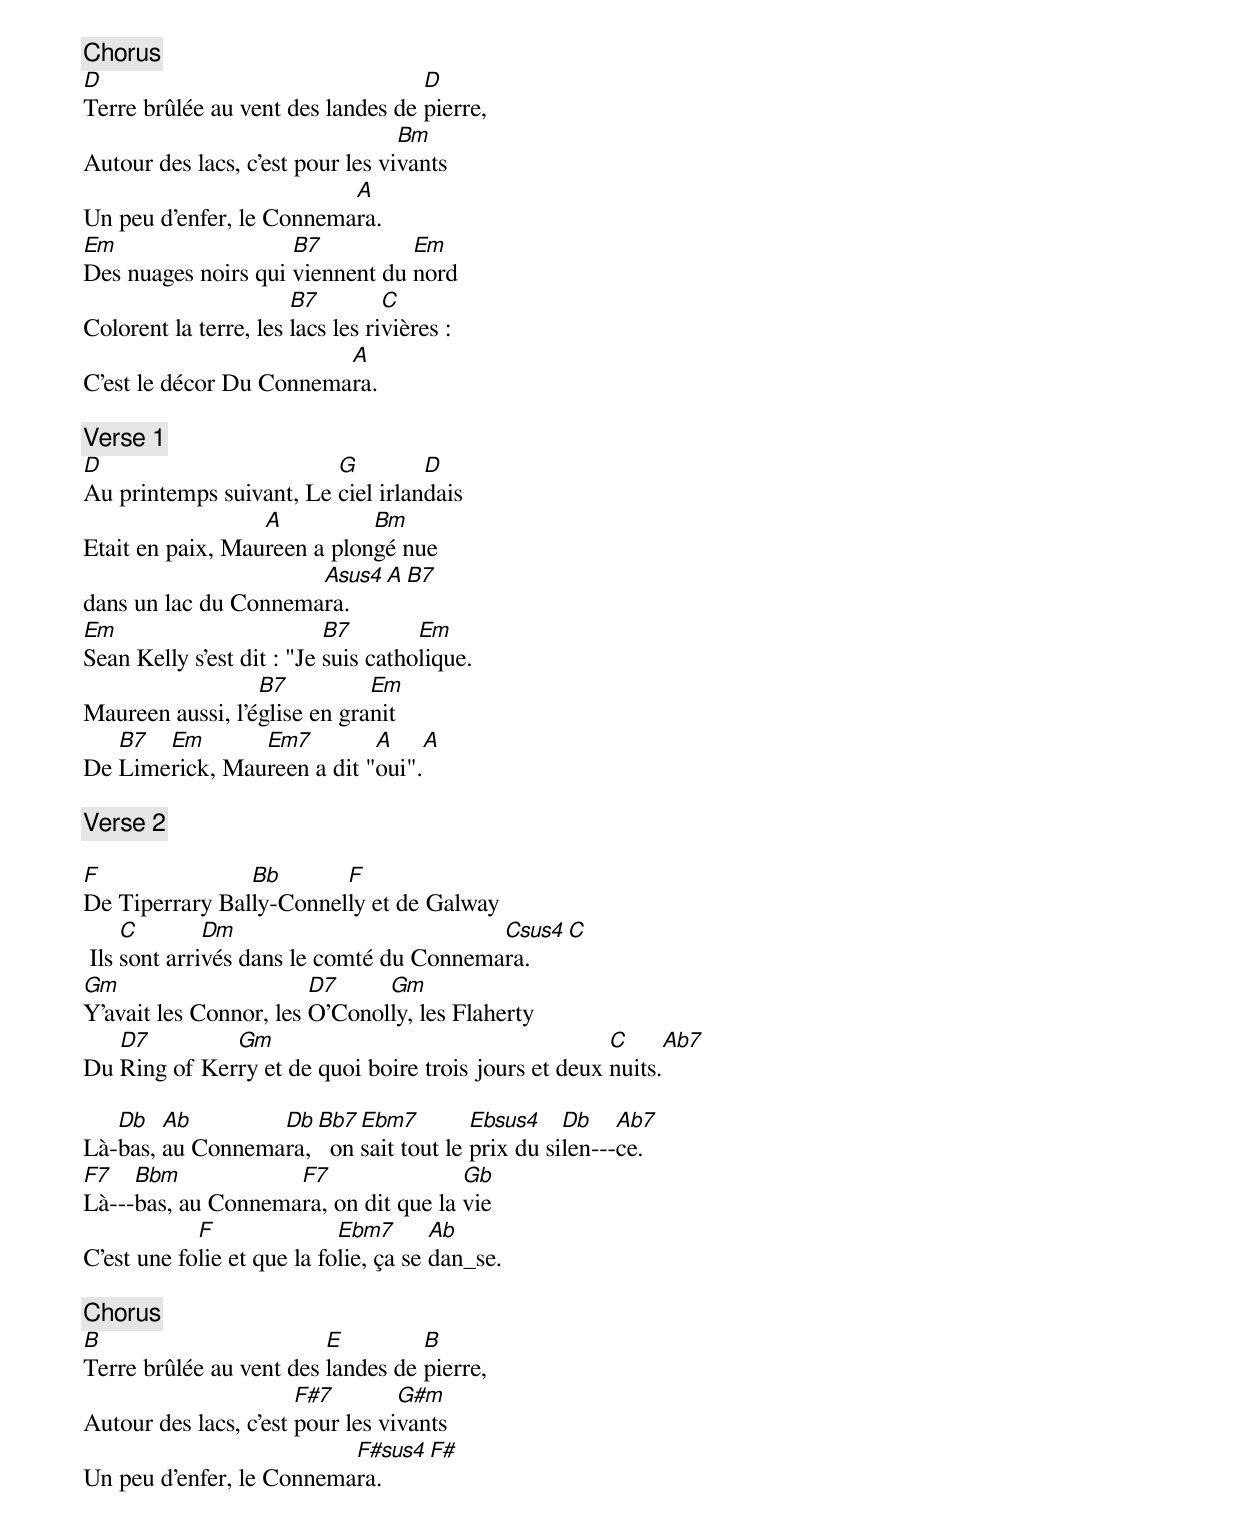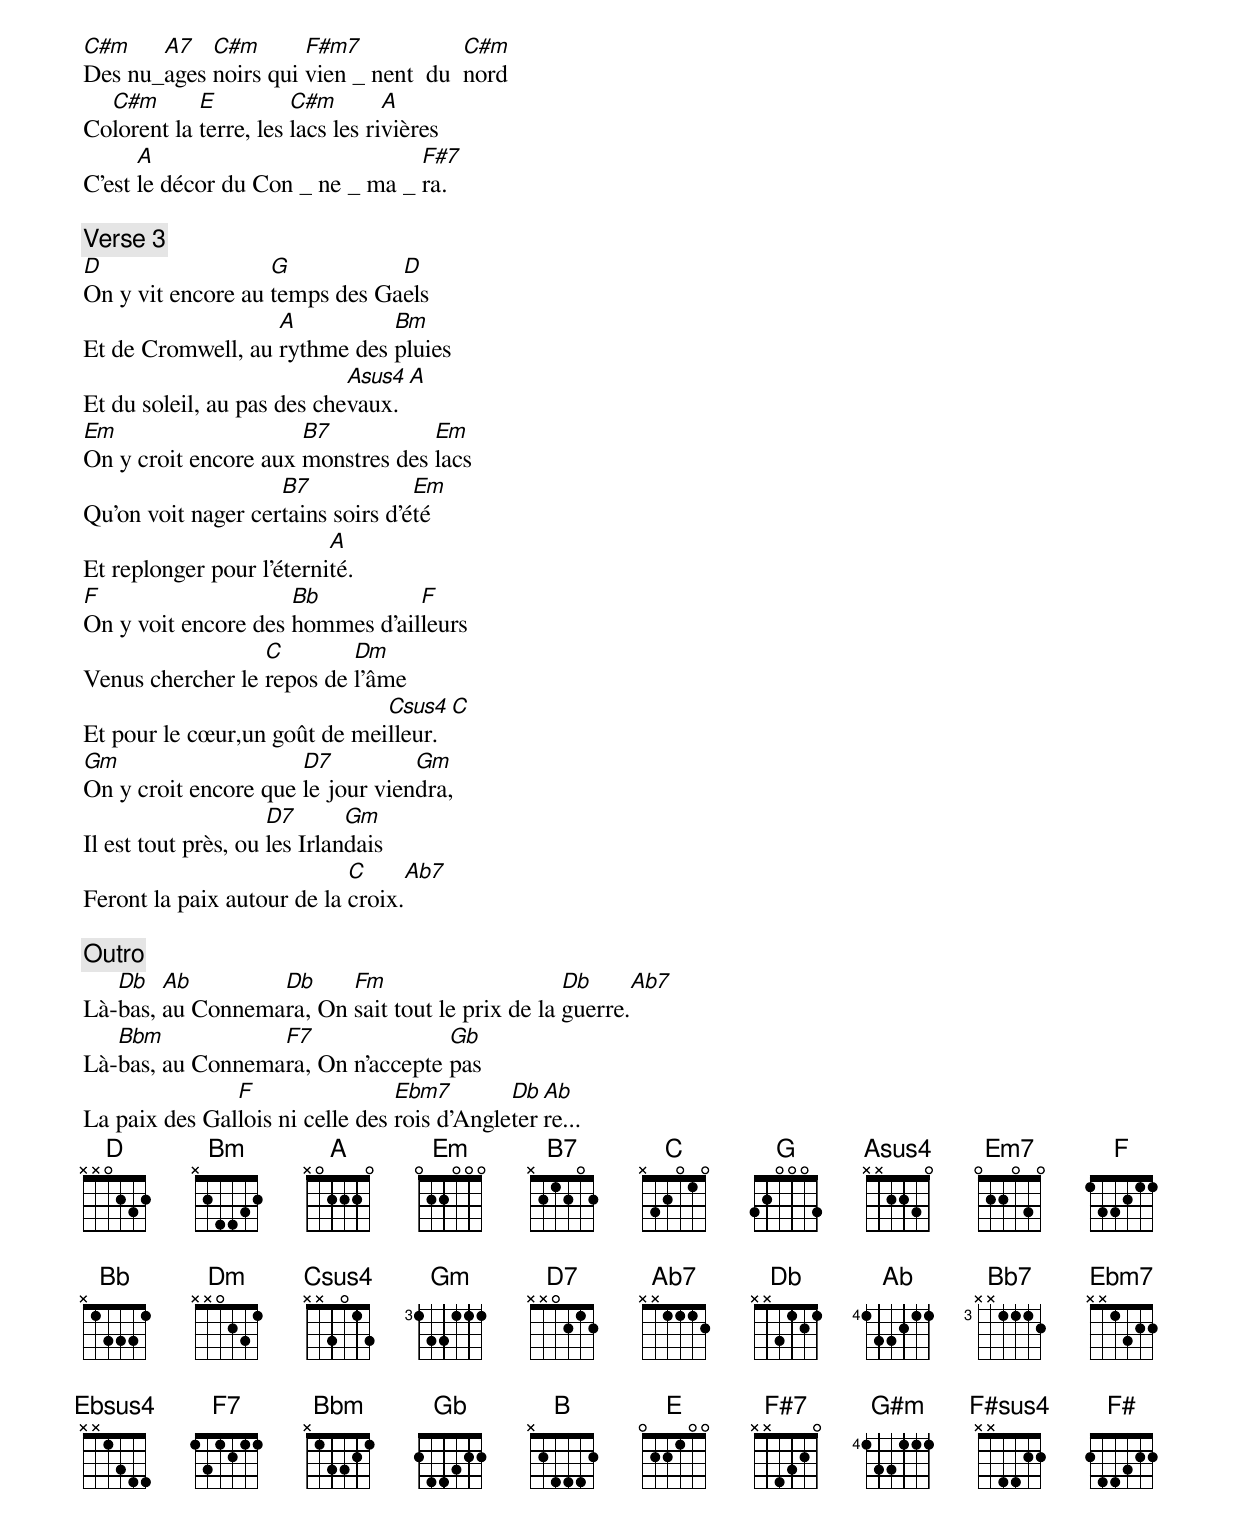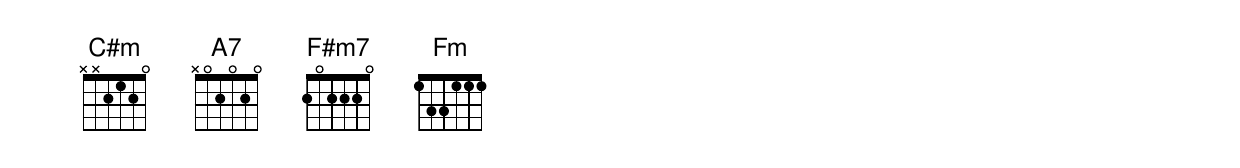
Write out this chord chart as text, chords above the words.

[Chorus]
D                                  D
Terre brûlée au vent des landes de pierre,
                                  Bm
Autour des lacs, c'est pour les vivants
                          A
Un peu d'enfer, le Connemara.
Em                   B7          Em
Des nuages noirs qui viennent du nord
                       B7         C
Colorent la terre, les lacs les rivières :
                         A
C'est le décor Du Connemara.

[Verse 1]
D                        G         D
Au printemps suivant, Le ciel irlandais
                  A          Bm
Etait en paix, Maureen a plongé nue
                      Asus4  A   B7
dans un lac du Connemara.
Em                         B7        Em
Sean Kelly s'est dit : "Je suis catholique.
                  B7          Em
Maureen aussi, l'église en granit
   B7  Em       Em7         A     A
De Limerick, Maureen a dit "oui".

[Verse 2]

F               Bb       F
De Tiperrary Bally-Connelly et de Galway
     C        Dm                          Csus4  C
 Ils sont arrivés dans le comté du Connemara.
Gm                      D7     Gm
Y'avait les Connor, les O'Conolly, les Flaherty
   D7         Gm                                      C     Ab7
Du Ring of Kerry et de quoi boire trois jours et deux nuits.

   Db   Ab        Db Bb7  Ebm7         Ebsus4    Db    Ab7
Là-bas, au Connemara,  on sait tout le prix du silen---ce.
F7   Bbm            F7                Gb
Là---bas, au Connemara, on dit que la vie
            F               Ebm7       Ab
C'est une folie et que la folie, ça se dan_se.

[Chorus]
B                        E         B
Terre brûlée au vent des landes de pierre,
                       F#7        G#m
Autour des lacs, c'est pour les vivants
                          F#sus4  F#
Un peu d'enfer, le Connemara.
C#m    A7   C#m       F#m7             C#m
Des nu_ages noirs qui vien _ nent  du  nord
  C#m       E          C#m        A
Colorent la terre, les lacs les rivières
      A                           F#7
C'est le décor du Con _ ne _ ma _ ra.

[Verse 3]
D                  G           D
On y vit encore au temps des Gaels
                   A          Bm
Et de Cromwell, au rythme des pluies
                            Asus4   A
Et du soleil, au pas des chevaux.
Em                    B7           Em
On y croit encore aux monstres des lacs
                    B7             Em
Qu'on voit nager certains soirs d'été
                          A
Et replonger pour l'éternité.
F                    Bb          F
On y voit encore des hommes d'ailleurs
                  C        Dm
Venus chercher le repos de l'âme
                              Csus4   C
Et pour le cœur,un goût de meilleur.
Gm                    D7          Gm
On y croit encore que le jour viendra,
                     D7       Gm
Il est tout près, ou les Irlandais
                            C      Ab7
Feront la paix autour de la croix.

[Outro]
   Db   Ab        Db     Fm                      Db      Ab7
Là-bas, au Connemara, On sait tout le prix de la guerre.
   Bbm            F7               Gb
Là-bas, au Connemara, On n'accepte pas
               F                 Ebm7        Db Ab
La paix des Gallois ni celle des rois d'Angleterre...
